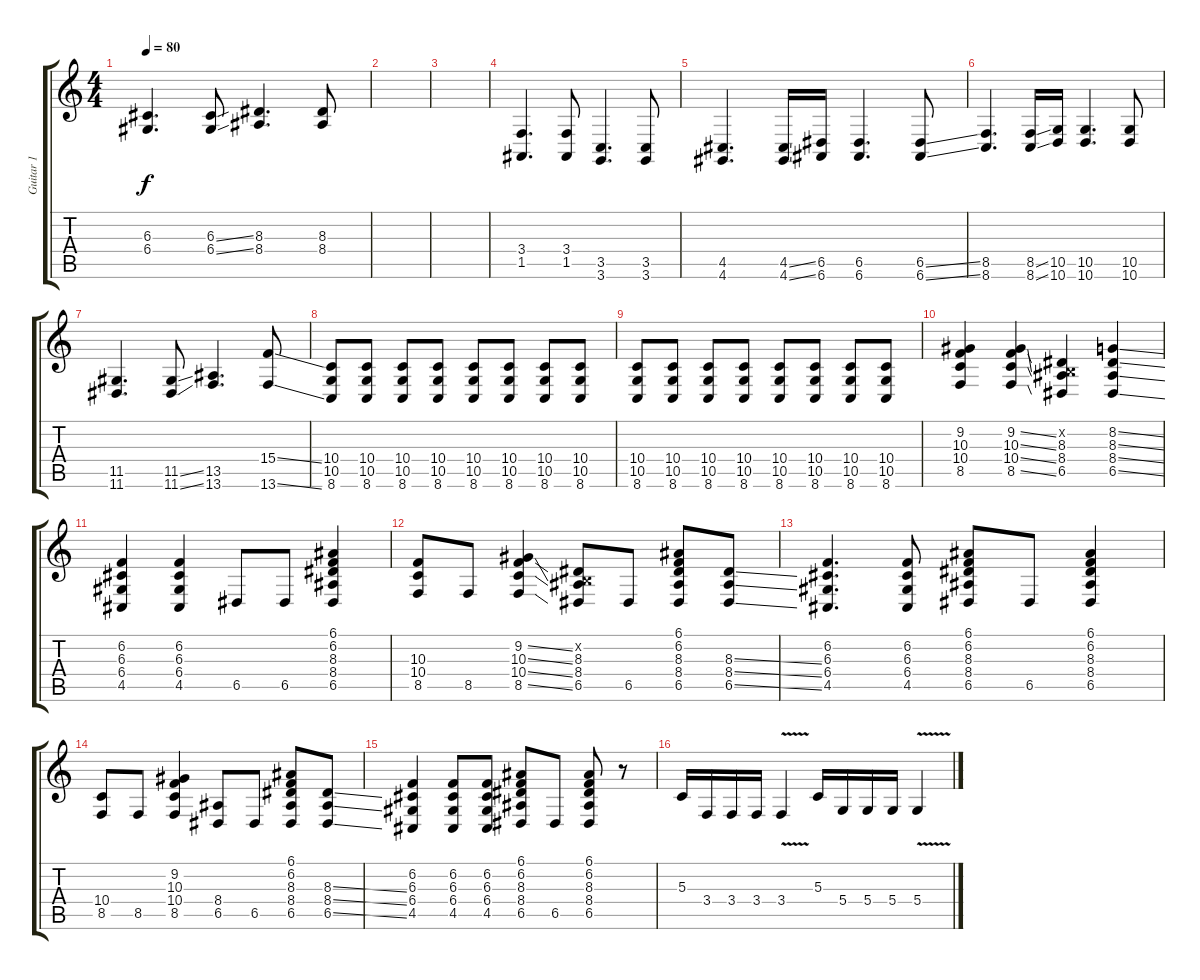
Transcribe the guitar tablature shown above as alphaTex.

\track ("Guitar 1" "Guitar 1") {instrument acousticgrandpiano}
\staff {score tabs}
\tuning (E4 B3 G3 D3 A2 E2) {hide}
\ts (4 4)
\tempo 80
\clef g2
\ks c
(6.3 6.4).4{d dy f} (6.3{ss} 6.4{ss}).8 (8.3 8.4).4{d} (8.3 8.4).8 |
|
|
(3.4 1.5).4{d} (3.4 1.5).8 (3.5 3.6).4{d} (3.5 3.6).8 |
(4.5 4.6).4{d} (4.5{ss} 4.6{ss}).16 (6.5 6.6).16 (6.5 6.6).4{d} (6.5{ss} 6.6{ss}).8 |
(8.5 8.6).4{d} (8.5{ss} 8.6{ss}).16 (10.5 10.6).16 (10.5 10.6).4{d} (10.5 10.6).8 |
(11.5 11.6).4{d} (11.5{ss} 11.6{ss}).8 (13.5 13.6).4{d} (15.4{ss} 13.6{ss}).8 |
(10.4 10.5 8.6).8 (10.4 10.5 8.6).8 (10.4 10.5 8.6).8 (10.4 10.5 8.6).8 (10.4 10.5 8.6).8 (10.4 10.5 8.6).8 (10.4 10.5 8.6).8 (10.4 10.5 8.6).8 |
(10.4 10.5 8.6).8 (10.4 10.5 8.6).8 (10.4 10.5 8.6).8 (10.4 10.5 8.6).8 (10.4 10.5 8.6).8 (10.4 10.5 8.6).8 (10.4 10.5 8.6).8 (10.4 10.5 8.6).8 |
(9.2 10.3 10.4 8.5).4 (9.2{ss} 10.3{ss} 10.4{ss} 8.5{ss}).4 (0.2{x} 8.3 8.4 6.5).4 (8.2{ss} 8.3{ss} 8.4{ss} 6.5{ss}).4 |
(6.2 6.3 6.4 4.5).4 (6.2 6.3 6.4 4.5).4 6.5.8 6.5.8 (6.1 6.2 8.3 8.4 6.5).4 |
(10.3 10.4 8.5).8 8.5.8 (9.2{ss} 10.3{ss} 10.4{ss} 8.5{ss}).4 (0.2{x} 8.3 8.4 6.5).8 6.5.8 (6.1 6.2 8.3 8.4 6.5).8 (8.3{ss} 8.4{ss} 6.5{ss}).8 |
(6.2 6.3 6.4 4.5).4{d} (6.2 6.3 6.4 4.5).8 (6.1 6.2 8.3 8.4 6.5).8 6.5.8 (6.1 6.2 8.3 8.4 6.5).4 |
(10.4 8.5).8 8.5.8 (9.2 10.3 10.4 8.5).4 (8.4 6.5).8 6.5.8 (6.1 6.2 8.3 8.4 6.5).8 (8.3{ss} 8.4{ss} 6.5{ss}).8 |
(6.2 6.3 6.4 4.5).4 (6.2 6.3 6.4 4.5).8 (6.2 6.3 6.4 4.5).8 (6.1 6.2 8.3 8.4 6.5).8 6.5.8 (6.1 6.2 8.3 8.4 6.5).8 r.8 |
5.3.16 3.4.16 3.4.16 3.4.16 3.4{v}.4 5.3.16 5.4.16 5.4.16 5.4.16 5.4{v}.4
